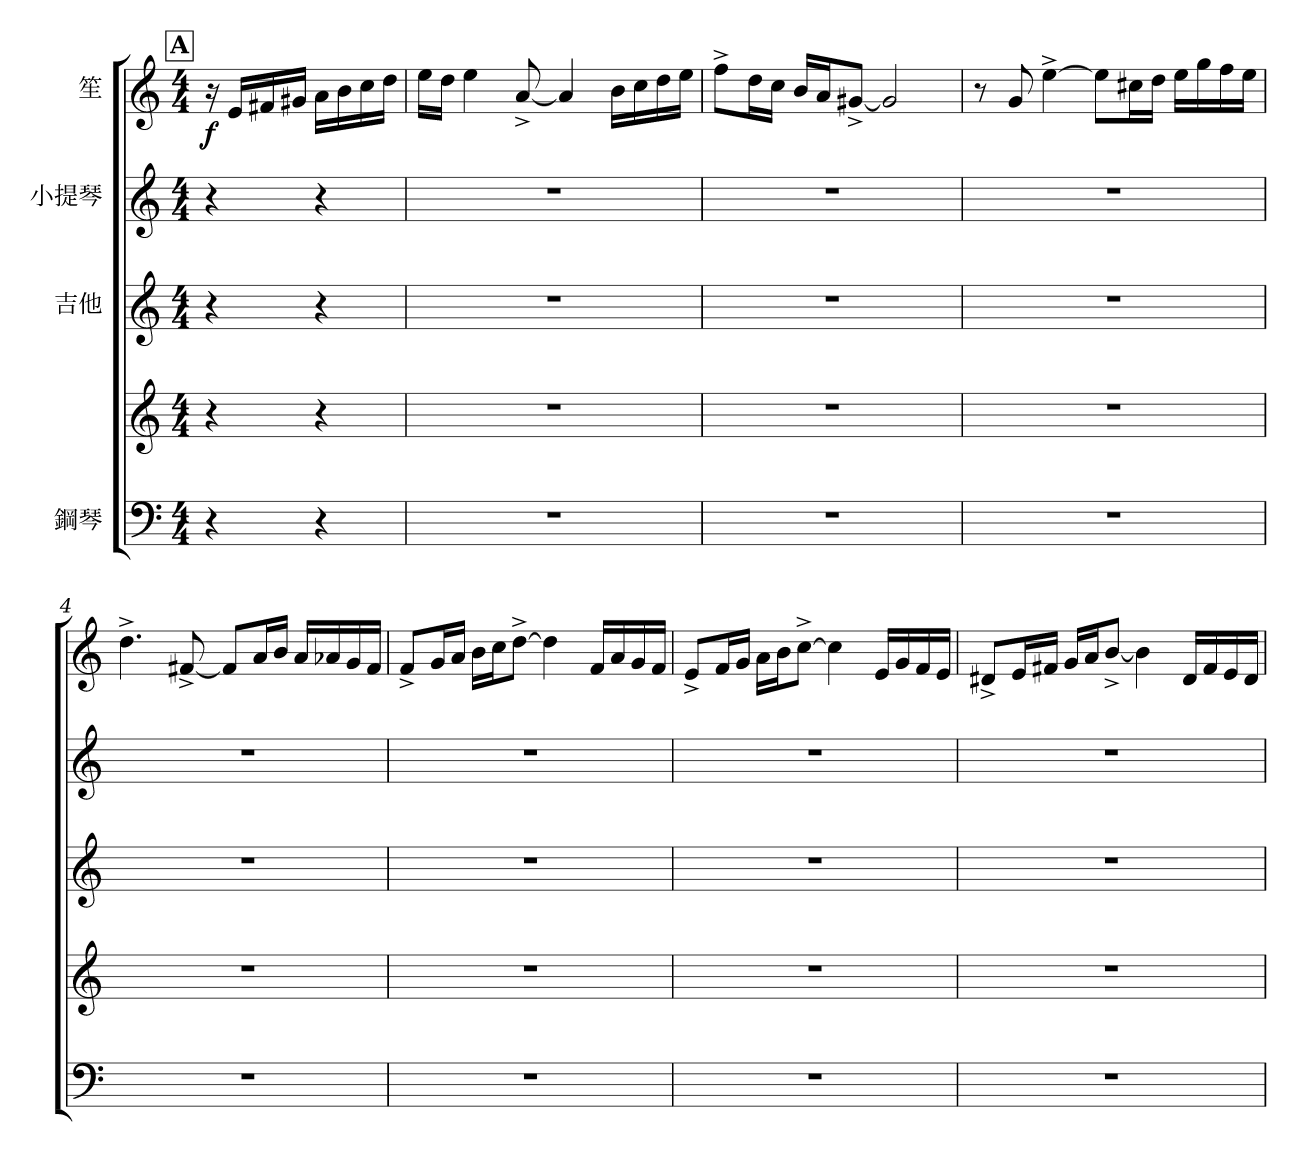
**kern	**kern	**kern	**kern	**kern	**dynam
*part4	*part4	*part3	*part2	*part1	*part1
*staff5	*staff4	*staff3	*staff2	*staff1	*staff1
*I"鋼琴	*	*I"吉他	*I"小提琴	*I"笙	*
*clefF4	*clefG2	*clefG2	*clefG2	*clefG2	*
*	*	*ITrd7c12	*	*	*
*k[]	*k[]	*k[]	*k[]	*k[]	*
*M4/4	*M4/4	*M4/4	*M4/4	*M4/4	*
!!LO:REH:place=s1:a:B:fs=14:t=A
=	=	=	=	=	=
!	!	!	!	!	!LO:DY:b
4r	4r	4r	4r	16r	f
.	.	.	.	16e/LL	.
.	.	.	.	16f#X/	.
.	.	.	.	16g#X/JJ	.
4r	4r	4r	4r	16a\LL	.
.	.	.	.	16b\	.
.	.	.	.	16cc\	.
.	.	.	.	16dd\JJ	.
=1	=1	=1	=1	=1	=1
1r	1r	1r	1r	16ee\LL	.
.	.	.	.	16dd\JJ	.
.	.	.	.	4ee\	.
.	.	.	.	[8a^/	.
.	.	.	.	4a/]	.
.	.	.	.	16b\LL	.
.	.	.	.	16cc\	.
.	.	.	.	16dd\	.
.	.	.	.	16ee\JJ	.
=2	=2	=2	=2	=2	=2
1r	1r	1r	1r	8ff^\L	.
.	.	.	.	16dd\L	.
.	.	.	.	16cc\JJ	.
.	.	.	.	16b/LL	.
.	.	.	.	16a/J	.
.	.	.	.	[8g#X^/J	.
.	.	.	.	2g#/]	.
=3	=3	=3	=3	=3	=3
1r	1r	1r	1r	8r	.
.	.	.	.	8g/	.
.	.	.	.	[4ee^\	.
.	.	.	.	8ee\L]	.
.	.	.	.	16cc#X\L	.
.	.	.	.	16dd\JJ	.
.	.	.	.	16ee\LL	.
.	.	.	.	16gg\	.
.	.	.	.	16ff\	.
.	.	.	.	16ee\JJ	.
=4	=4	=4	=4	=4	=4
1r	1r	1r	1r	4.dd^\	.
.	.	.	.	[8f#X^/	.
.	.	.	.	8f#/L]	.
.	.	.	.	16a/L	.
.	.	.	.	16b/JJ	.
.	.	.	.	16a/LL	.
.	.	.	.	16a-X/	.
.	.	.	.	16g/	.
.	.	.	.	16f#/JJ	.
=5	=5	=5	=5	=5	=5
1r	1r	1r	1r	8f^/L	.
.	.	.	.	16g/L	.
.	.	.	.	16a/JJ	.
.	.	.	.	16b\LL	.
.	.	.	.	16cc\J	.
.	.	.	.	[8dd^\J	.
.	.	.	.	4dd\]	.
.	.	.	.	16f/LL	.
.	.	.	.	16a/	.
.	.	.	.	16g/	.
.	.	.	.	16f/JJ	.
=6	=6	=6	=6	=6	=6
1r	1r	1r	1r	8e^/L	.
.	.	.	.	16f/L	.
.	.	.	.	16g/JJ	.
.	.	.	.	16a\LL	.
.	.	.	.	16b\J	.
.	.	.	.	[8cc^\J	.
.	.	.	.	4cc\]	.
.	.	.	.	16e/LL	.
.	.	.	.	16g/	.
.	.	.	.	16f/	.
.	.	.	.	16e/JJ	.
!!LO:LB:g=z
=7	=7	=7	=7	=7	=7
1r	1r	1r	1r	8d#X^/L	.
.	.	.	.	16e/L	.
.	.	.	.	16f#X/JJ	.
.	.	.	.	16g/LL	.
.	.	.	.	16a/J	.
.	.	.	.	[8b^/J	.
.	.	.	.	4b\]	.
.	.	.	.	16d#/LL	.
.	.	.	.	16f#/	.
.	.	.	.	16e/	.
.	.	.	.	16d#/JJ	.
=	=	=	=	=	=
*-	*-	*-	*-	*-	*-
